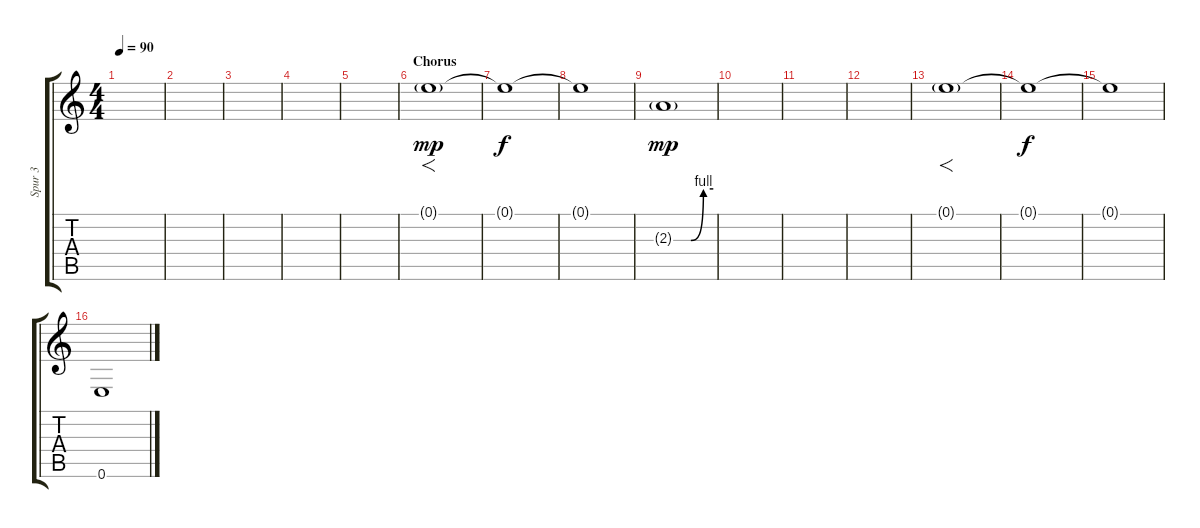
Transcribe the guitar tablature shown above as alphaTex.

\track ("Spur 3" "Spur 3") {instrument overdrivenguitar}
\staff {score tabs}
\tuning (E4 B3 G3 D3 A2 E2) {hide}
\ts (4 4)
\tempo 90
\clef g2
\ks c
|
|
|
|
|
\section ("" "Chorus")
0.1{g}.1{f dy mp} |
0.1{t}.1{dy f} |
0.1{t}.1 |
2.3{be (custom 0 0 26 0 45 4 60 4) g}.1{dy mp} |
|
|
|
0.1{g}.1{f} |
0.1{t}.1{dy f} |
0.1{t}.1 |
0.6.1
